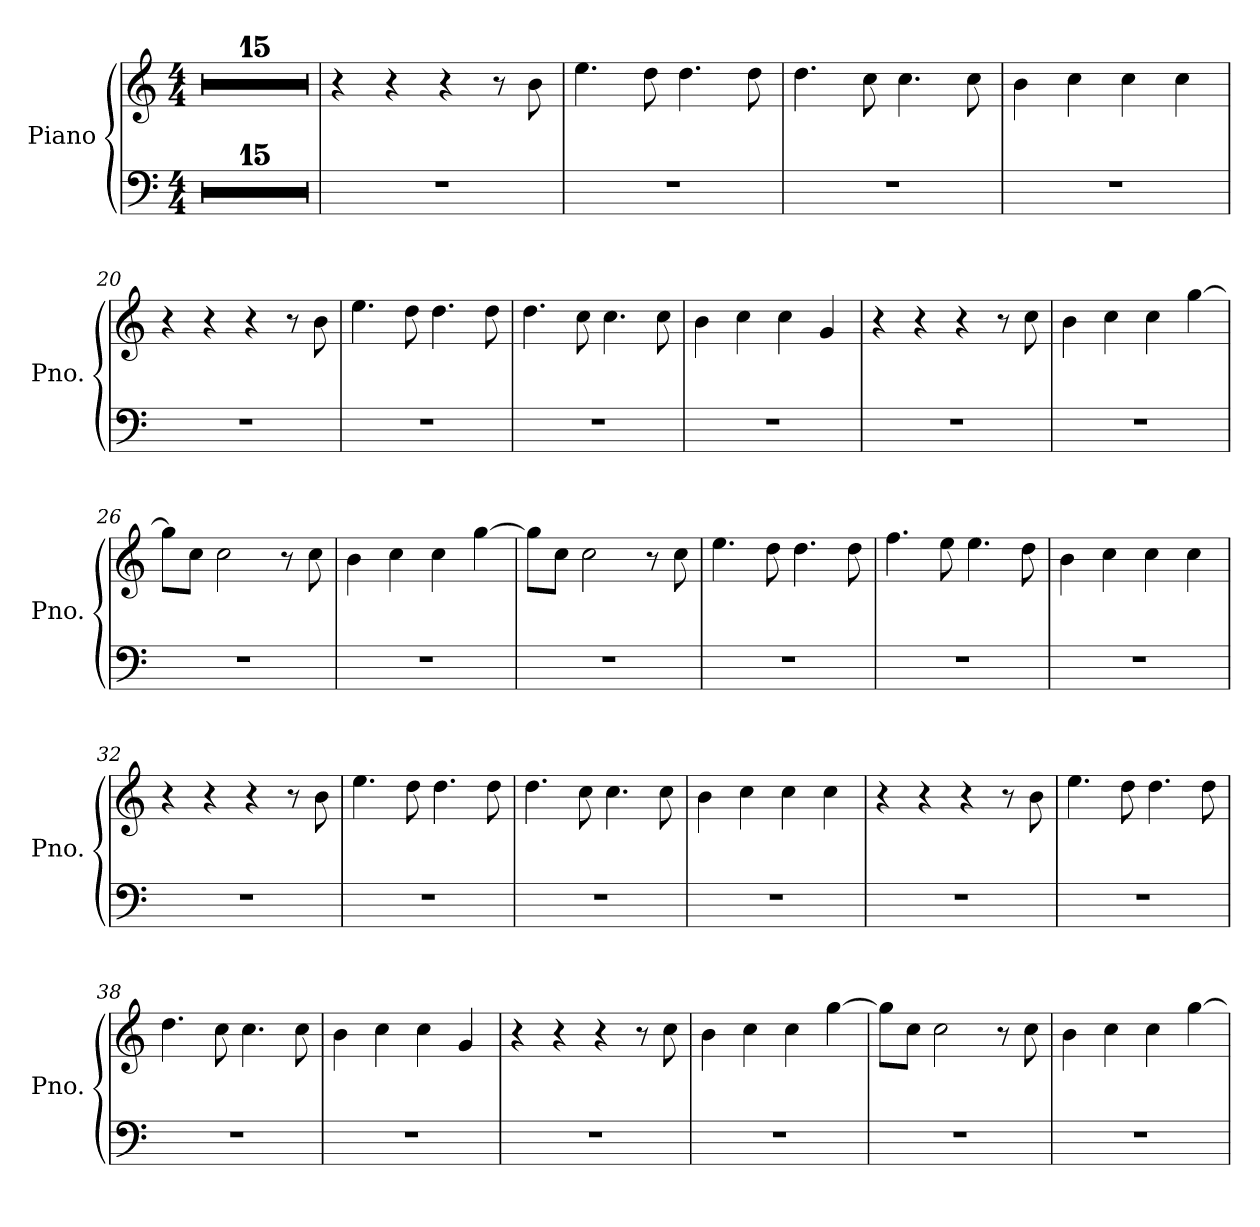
**kern	**kern
*part1	*part1
*staff2	*staff1
*I"Piano	*
*I'Pno.	*
*clefF4	*clefG2
*k[]	*k[]
*M4/4	*M4/4
*MM181	*MM181
=1	=1
1r	1r
=2	=2
1r	1r
=3	=3
1r	1r
=4	=4
1r	1r
=5	=5
1r	1r
=6	=6
1r	1r
=7	=7
1r	1r
=8	=8
1r	1r
=9	=9
1r	1r
=10	=10
1r	1r
=11	=11
1r	1r
=12	=12
1r	1r
=13	=13
1r	1r
=14	=14
1r	1r
=15	=15
1r	1r
!!LO:LB:g=z
=16	=16
1r	4r
.	4r
.	4r
.	8r
.	8b\
=17	=17
1r	4.ee\
.	8dd\
.	4.dd\
.	8dd\
=18	=18
1r	4.dd\
.	8cc\
.	4.cc\
.	8cc\
=19	=19
1r	4b\
.	4cc\
.	4cc\
.	4cc\
=20	=20
1r	4r
.	4r
.	4r
.	8r
.	8b\
=21	=21
1r	4.ee\
.	8dd\
.	4.dd\
.	8dd\
=22	=22
1r	4.dd\
.	8cc\
.	4.cc\
.	8cc\
!!LO:LB:g=z
=23	=23
1r	4b\
.	4cc\
.	4cc\
.	4g/
=24	=24
1r	4r
.	4r
.	4r
.	8r
.	8cc\
=25	=25
1r	4b\
.	4cc\
.	4cc\
.	[4gg\
=26	=26
1r	8gg\L]
.	8cc\J
.	2cc\
.	8r
.	8cc\
=27	=27
1r	4b\
.	4cc\
.	4cc\
.	[4gg\
=28	=28
1r	8gg\L]
.	8cc\J
.	2cc\
.	8r
.	8cc\
=29	=29
1r	4.ee\
.	8dd\
.	4.dd\
.	8dd\
!!LO:LB:g=z
=30	=30
1r	4.ff\
.	8ee\
.	4.ee\
.	8dd\
=31	=31
1r	4b\
.	4cc\
.	4cc\
.	4cc\
=32	=32
1r	4r
.	4r
.	4r
.	8r
.	8b\
=33	=33
1r	4.ee\
.	8dd\
.	4.dd\
.	8dd\
=34	=34
1r	4.dd\
.	8cc\
.	4.cc\
.	8cc\
=35	=35
1r	4b\
.	4cc\
.	4cc\
.	4cc\
=36	=36
1r	4r
.	4r
.	4r
.	8r
.	8b\
!!LO:PB:g=z
=37	=37
1r	4.ee\
.	8dd\
.	4.dd\
.	8dd\
=38	=38
1r	4.dd\
.	8cc\
.	4.cc\
.	8cc\
=39	=39
1r	4b\
.	4cc\
.	4cc\
.	4g/
=40	=40
1r	4r
.	4r
.	4r
.	8r
.	8cc\
=41	=41
1r	4b\
.	4cc\
.	4cc\
.	[4gg\
=42	=42
1r	8gg\L]
.	8cc\J
.	2cc\
.	8r
.	8cc\
=43	=43
1r	4b\
.	4cc\
.	4cc\
.	[4gg\
=	=
*-	*-
